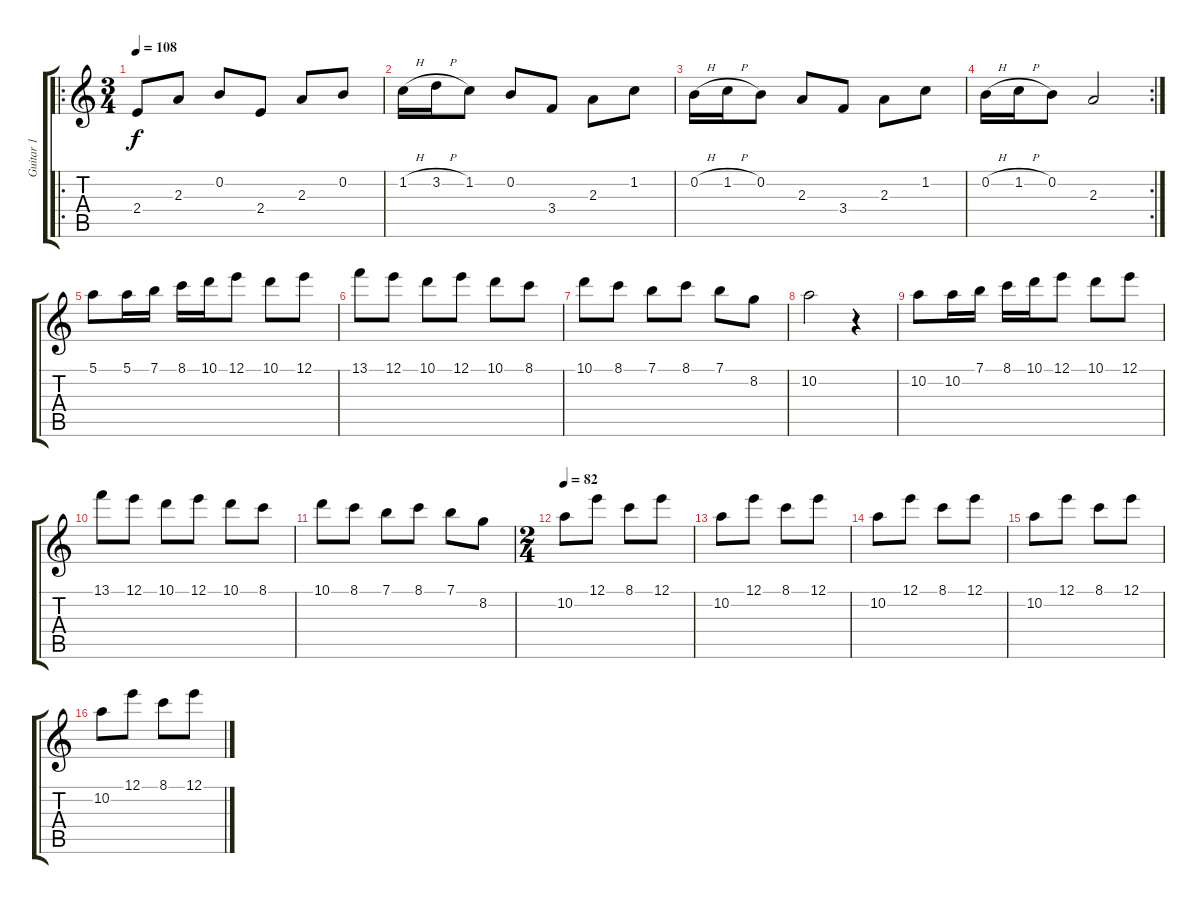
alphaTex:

\track ("Guitar 1" "Guitar 1") {instrument acousticguitarnylon}
\staff {score tabs}
\tuning (E4 B3 G3 D3 A2 E2) {hide}
\ro
\ts (3 4)
\tempo 108
\clef g2
\ks c
2.4.8{dy f instrument acousticguitarnylon} 2.3.8 0.2.8 2.4.8 2.3.8 0.2.8 |
1.2{h}.16 3.2{h}.16 1.2.8 0.2.8 3.4.8 2.3.8 1.2.8 |
0.2{h}.16 1.2{h}.16 0.2.8 2.3.8 3.4.8 2.3.8 1.2.8 |
\rc 2
0.2{h}.16 1.2{h}.16 0.2.8 2.3.2 |
5.1.8 5.1.16 7.1.16 8.1.16 10.1.16 12.1.8 10.1.8 12.1.8 |
13.1.8 12.1.8 10.1.8 12.1.8 10.1.8 8.1.8 |
10.1.8 8.1.8 7.1.8 8.1.8 7.1.8 8.2.8 |
10.2.2 r.4 |
10.2.8 10.2.16 7.1.16 8.1.16 10.1.16 12.1.8 10.1.8 12.1.8 |
13.1.8 12.1.8 10.1.8 12.1.8 10.1.8 8.1.8 |
10.1.8 8.1.8 7.1.8 8.1.8 7.1.8 8.2.8 |
\ts (2 4)
\tempo 82
10.2.8 12.1.8 8.1.8 12.1.8 |
10.2.8 12.1.8 8.1.8 12.1.8 |
10.2.8 12.1.8 8.1.8 12.1.8 |
10.2.8 12.1.8 8.1.8 12.1.8 |
10.2.8 12.1.8 8.1.8 12.1.8
